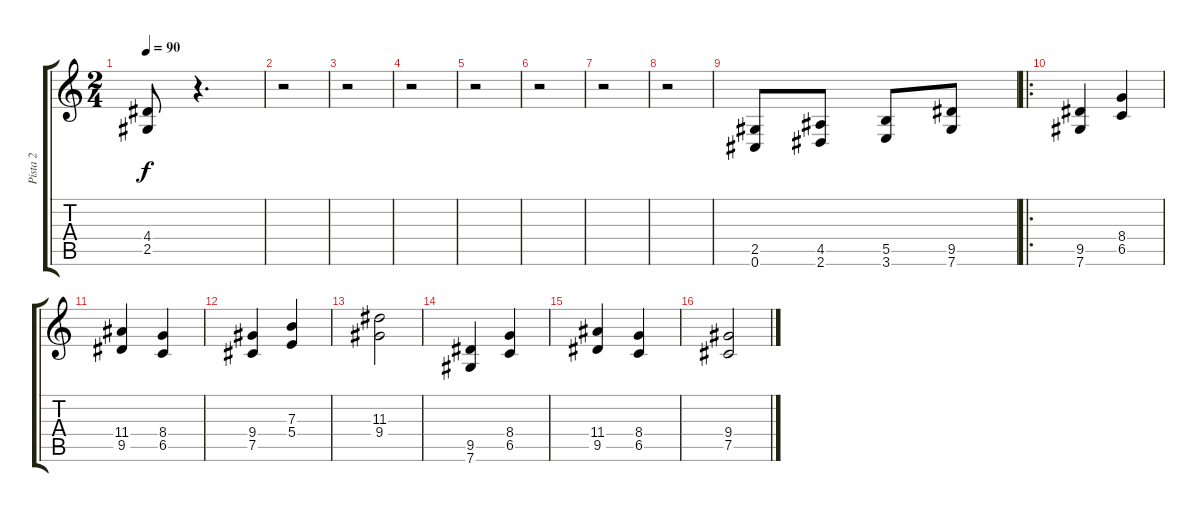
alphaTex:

\track ("Pista 2" "Pista 2") {instrument overdrivenguitar}
\staff {score tabs}
\tuning (Db4 Ab3 E3 B2 Gb2 Db2) {hide}
\ts (2 4)
\tempo 90
\clef g2
\ks c
(4.4 2.5).8{dy f volume 12 instrument overdrivenguitar} r.4{d} |
r.2 |
r.2 |
r.2 |
r.2 |
r.2 |
r.2 |
r.2 |
(2.5 0.6).8{volume 16} (4.5 2.6).8 (5.5 3.6).8 (9.5 7.6).8 |
\ro
(9.5 7.6).4{volume 13} (8.4 6.5).4 |
(11.4 9.5).4 (8.4 6.5).4 |
(9.4 7.5).4 (7.3 5.4).4 |
(11.3 9.4).2 |
(9.5 7.6).4{volume 13} (8.4 6.5).4 |
(11.4 9.5).4 (8.4 6.5).4 |
(9.4 7.5).2
